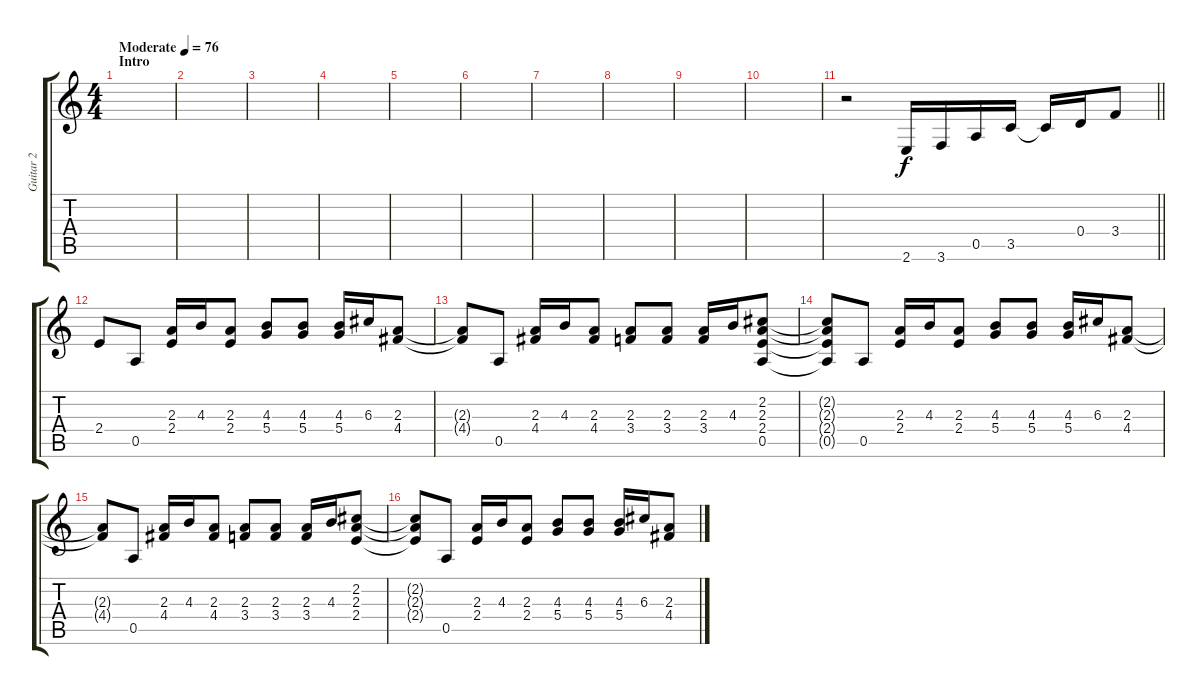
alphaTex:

\track ("Guitar 2" "Guitar 2") {instrument distortionguitar}
\staff {score tabs}
\tuning (E4 B3 G3 D3 A2 D2) {hide}
\ts (4 4)
\section ("" "Intro")
\tempo (76 "Moderate")
\clef g2
\ks c
|
|
|
|
|
|
|
|
|
|
\barLineRight lightlight
r.2 2.6.16 3.6.16 0.5.16 3.5.16 3.5{t}.16 0.4.16 3.4.8 |
2.4.8 0.5.8 (2.3 2.4).16 4.3.16 (2.3 2.4).8 (4.3 5.4).8 (4.3 5.4).8 (4.3 5.4).16 6.3.16 (2.3 4.4).8 |
(2.3{t} 4.4{t}).8 0.5.8 (2.3 4.4).16 4.3.16 (2.3 4.4).8 (2.3 3.4).8 (2.3 3.4).8 (2.3 3.4).16 4.3.16 (2.2 2.3 2.4 0.5).8 |
(2.2{t} 2.3{t} 2.4{t} 0.5{t}).8 0.5.8 (2.3 2.4).16 4.3.16 (2.3 2.4).8 (4.3 5.4).8 (4.3 5.4).8 (4.3 5.4).16 6.3.16 (2.3 4.4).8 |
(2.3{t} 4.4{t}).8 0.5.8 (2.3 4.4).16 4.3.16 (2.3 4.4).8 (2.3 3.4).8 (2.3 3.4).8 (2.3 3.4).16 4.3.16 (2.2 2.3 2.4).8 |
(2.2{t} 2.3{t} 2.4{t}).8 0.5.8 (2.3 2.4).16 4.3.16 (2.3 2.4).8 (4.3 5.4).8 (4.3 5.4).8 (4.3 5.4).16 6.3.16 (2.3 4.4).8
